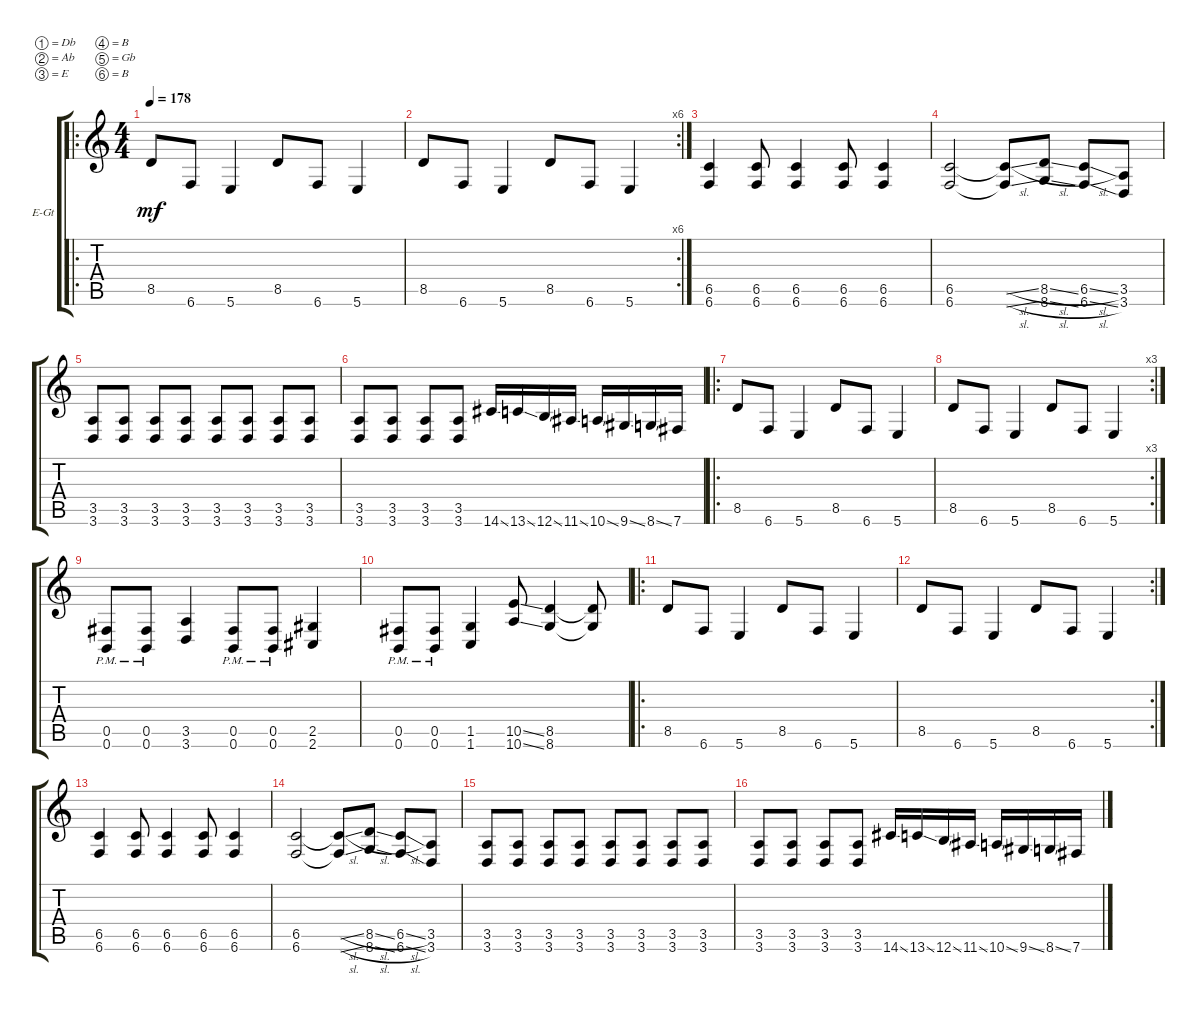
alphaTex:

\defaultSystemsLayout 4
\bracketExtendMode groupsimilarinstruments
\firstSystemTrackNameOrientation horizontal
\otherSystemsTrackNameOrientation horizontal
\track ("Electric Guitar" "E-Gt") {instrument distortionguitar}
\staff {score tabs}
\tuning (Db4 Ab3 E3 B2 Gb2 B1)
\ro
\ts (4 4)
\tempo 178
\clef g2
\ks c
8.5.8{dy mf} 6.6.8 5.6.4 8.5.8 6.6.8 5.6.4 |
\rc 6
8.5.8 6.6.8 5.6.4 8.5.8 6.6.8 5.6.4 |
(6.6 6.5).4 (6.5 6.6).8 (6.6 6.5).4 (6.5 6.6).8 (6.6 6.5).4 |
(6.6 6.5).2 (6.6{sl t} 6.5{sl t}).8 (8.6{sl} 8.5{sl}).8 (6.6{sl} 6.5{sl}).8 (3.5 3.6).8 |
(3.6 3.5).8 (3.5 3.6).8 (3.6 3.5).8 (3.5 3.6).8 (3.6 3.5).8 (3.5 3.6).8 (3.6 3.5).8 (3.5 3.6).8 |
(3.6 3.5).8 (3.6 3.5).8 (3.6 3.5).8 (3.6 3.5).8 14.6{ss}.16 13.6{ss}.16 12.6{ss}.16 11.6{ss}.16 10.6{ss}.16 9.6{ss}.16 8.6{ss}.16 7.6.16 |
\ro
8.5.8 6.6.8 5.6.4 8.5.8 6.6.8 5.6.4 |
\rc 3
8.5.8 6.6.8 5.6.4 8.5.8 6.6.8 5.6.4 |
(0.6{pm} 0.5{pm}).8 (0.5{pm} 0.6{pm}).8 (3.6 3.5).4 (0.5{pm} 0.6{pm}).8 (0.6{pm} 0.5{pm}).8 (2.5 2.6).4 |
(0.6{pm} 0.5{pm}).8 (0.5{pm} 0.6{pm}).8 (1.6 1.5).4 (10.6{ss} 10.5{ss}).8 (8.5 8.6).4 (8.5{t} 8.6{t}).8 |
\ro
8.5.8 6.6.8 5.6.4 8.5.8 6.6.8 5.6.4 |
\rc 2
8.5.8 6.6.8 5.6.4 8.5.8 6.6.8 5.6.4 |
(6.6 6.5).4 (6.5 6.6).8 (6.6 6.5).4 (6.5 6.6).8 (6.6 6.5).4 |
(6.6 6.5).2 (6.6{sl t} 6.5{sl t}).8 (8.6{sl} 8.5{sl}).8 (6.6{sl} 6.5{sl}).8 (3.5 3.6).8 |
(3.6 3.5).8 (3.5 3.6).8 (3.6 3.5).8 (3.5 3.6).8 (3.6 3.5).8 (3.5 3.6).8 (3.6 3.5).8 (3.5 3.6).8 |
(3.6 3.5).8 (3.6 3.5).8 (3.6 3.5).8 (3.6 3.5).8 14.6{ss}.16 13.6{ss}.16 12.6{ss}.16 11.6{ss}.16 10.6{ss}.16 9.6{ss}.16 8.6{ss}.16 7.6.16
